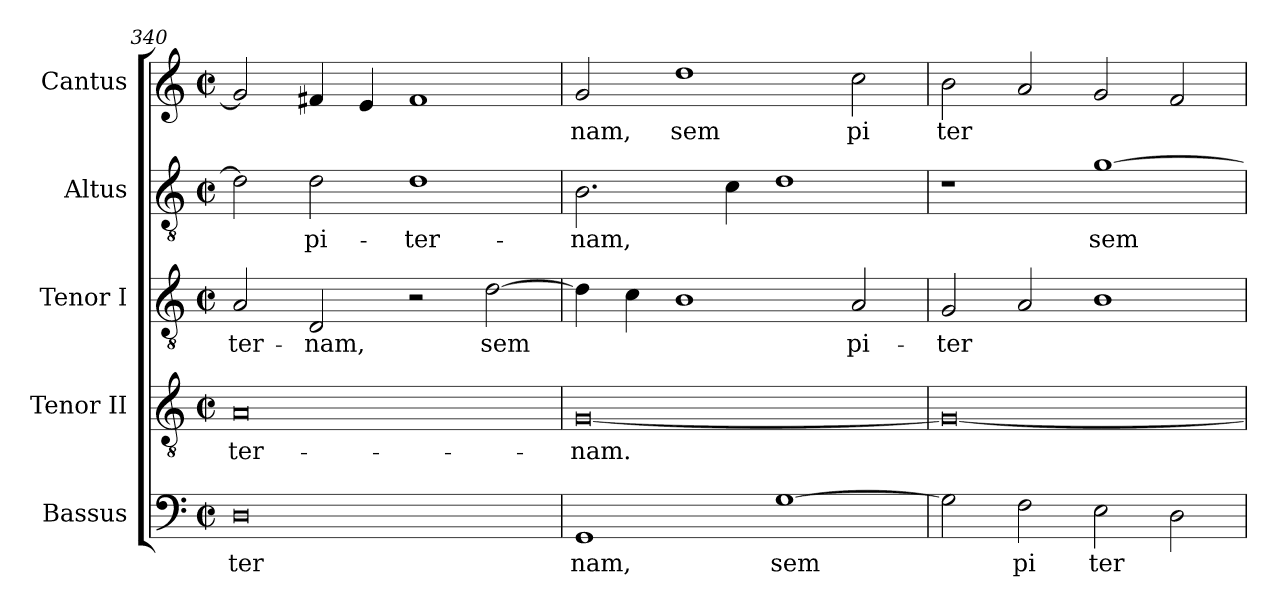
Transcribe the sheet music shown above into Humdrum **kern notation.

**kern	**text	**kern	**text	**kern	**text	**kern	**text	**kern	**text
*part5	*part5	*part4	*part4	*part3	*part3	*part2	*part2	*part1	*part1
*staff5	*staff5	*staff4	*staff4	*staff3	*staff3	*staff2	*staff2	*staff1	*staff1
*I"Bassus	*	*I"Tenor II	*	*I"Tenor I	*	*I"Altus	*	*I"Cantus	*
*I'B	*	*I'T II	*	*I'T I	*	*I'A	*	*I'C	*
*clefF4	*	*clefGv2	*	*clefGv2	*	*clefGv2	*	*clefG2	*
*k[]	*	*k[]	*	*k[]	*	*k[]	*	*k[]	*
*C:	*	*C:	*	*C:	*	*C:	*	*C:	*
*M2/2	*	*M2/2	*	*M2/2	*	*M2/2	*	*M2/2	*
*met(c|)	*	*met(c|)	*	*met(c|)	*	*met(c|)	*	*met(c|)	*
=340	=340	=340	=340	=340	=340	=340	=340	=340	=340
!	!LO:LY:b:cj	!	!LO:LY:b:cj	!	!LO:LY:b:cj	!	!LO:LY:b:cj	!	!LO:LY:b:cj
0D	ter	0A	-ter-	2A/	-ter-	2d\]	--	2g/]	.
!	!	!	!	!	!LO:LY:b:cj	!	!LO:LY:b:cj	!	!LO:LY:b:cj
.	.	.	.	2D/	-nam,	2d\	-pi-	4f#/	.
!	!	!	!	!	!	!	!	!	!LO:LY:b:cj
.	.	.	.	.	.	.	.	4e/	.
!	!	!	!	!	!	!	!LO:LY:b:cj	!	!LO:LY:b:cj
.	.	.	.	2r	.	1d	-ter-	1f#	.
!	!	!	!	!	!LO:LY:b:cj	!	!	!	!
.	.	.	.	[>2d\	sem-	.	.	.	.
=341	=341	=341	=341	=341	=341	=341	=341	=341	=341
!	!LO:LY:b:cj	!	!LO:LY:b:cj	!	!LO:LY:b:cj	!	!LO:LY:b:cj	!	!LO:LY:b:cj
1GG	nam,	[<0G	-nam.	4d\]	--	2.B\	-nam,	2g/	nam,
!	!	!	!	!	!LO:LY:b:cj	!	!	!	!
.	.	.	.	4c\	--	.	.	.	.
!	!	!	!	!	!LO:LY:b:cj	!	!	!	!LO:LY:b:cj
.	.	.	.	1B	--	.	.	1dd	sem
!	!	!	!	!	!	!	!LO:LY:b:cj	!	!
.	.	.	.	.	.	4c\	.	.	.
!	!LO:LY:b:cj	!	!	!	!	!	!LO:LY:b:cj	!	!
[>1G	sem	.	.	.	.	1d	.	.	.
!	!	!	!	!	!LO:LY:b:cj	!	!	!	!LO:LY:b:cj
.	.	.	.	2A/	-pi-	.	.	2cc\	pi
=342	=342	=342	=342	=342	=342	=342	=342	=342	=342
!	!LO:LY:b:cj	!	!LO:LY:b:cj	!	!LO:LY:b:cj	!	!	!	!LO:LY:b:cj
2G\]	.	0G_<	.	2G/	-ter-	1r	.	2b\	ter
!	!LO:LY:b:cj	!	!	!	!LO:LY:b:cj	!	!	!	!LO:LY:b:cj
2F\	pi	.	.	2A/	--	.	.	2a/	.
!	!LO:LY:b:cj	!	!	!	!LO:LY:b:cj	!	!LO:LY:b:cj	!	!LO:LY:b:cj
2E\	ter	.	.	1B	--	[>1g	sem-	2g/	.
!	!LO:LY:b:cj	!	!	!	!	!	!	!	!LO:LY:b:cj
2D\	.	.	.	.	.	.	.	2f/	.
=	=	=	=	=	=	=	=	=	=
*-	*-	*-	*-	*-	*-	*-	*-	*-	*-
